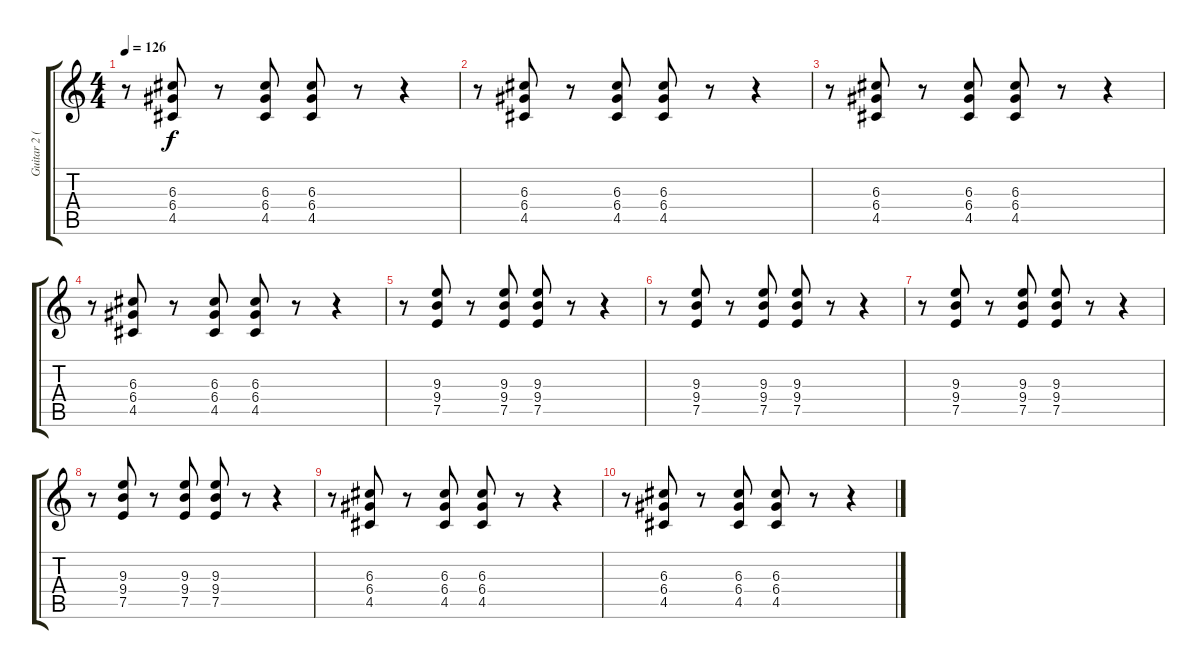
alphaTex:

\track ("Guitar 2 (Standard Tuning)" "Guitar 2 (") {instrument distortionguitar}
\staff {score tabs}
\tuning (E4 B3 G3 D3 A2 E2) {hide}
\ts (4 4)
\tempo 126
\clef g2
\ks c
r.8{dy f} (6.3 6.4 4.5).8 r.8 (6.3 6.4 4.5).8 (6.3 6.4 4.5).8 r.8 r.4 |
r.8 (6.3 6.4 4.5).8 r.8 (6.3 6.4 4.5).8 (6.3 6.4 4.5).8 r.8 r.4 |
r.8 (6.3 6.4 4.5).8 r.8 (6.3 6.4 4.5).8 (6.3 6.4 4.5).8 r.8 r.4 |
r.8 (6.3 6.4 4.5).8 r.8 (6.3 6.4 4.5).8 (6.3 6.4 4.5).8 r.8 r.4 |
r.8 (9.3 9.4 7.5).8 r.8 (9.3 9.4 7.5).8 (9.3 9.4 7.5).8 r.8 r.4 |
r.8 (9.3 9.4 7.5).8 r.8 (9.3 9.4 7.5).8 (9.3 9.4 7.5).8 r.8 r.4 |
r.8 (9.3 9.4 7.5).8 r.8 (9.3 9.4 7.5).8 (9.3 9.4 7.5).8 r.8 r.4 |
r.8 (9.3 9.4 7.5).8 r.8 (9.3 9.4 7.5).8 (9.3 9.4 7.5).8 r.8 r.4 |
r.8 (6.3 6.4 4.5).8 r.8 (6.3 6.4 4.5).8 (6.3 6.4 4.5).8 r.8 r.4 |
r.8 (6.3 6.4 4.5).8 r.8 (6.3 6.4 4.5).8 (6.3 6.4 4.5).8 r.8 r.4
